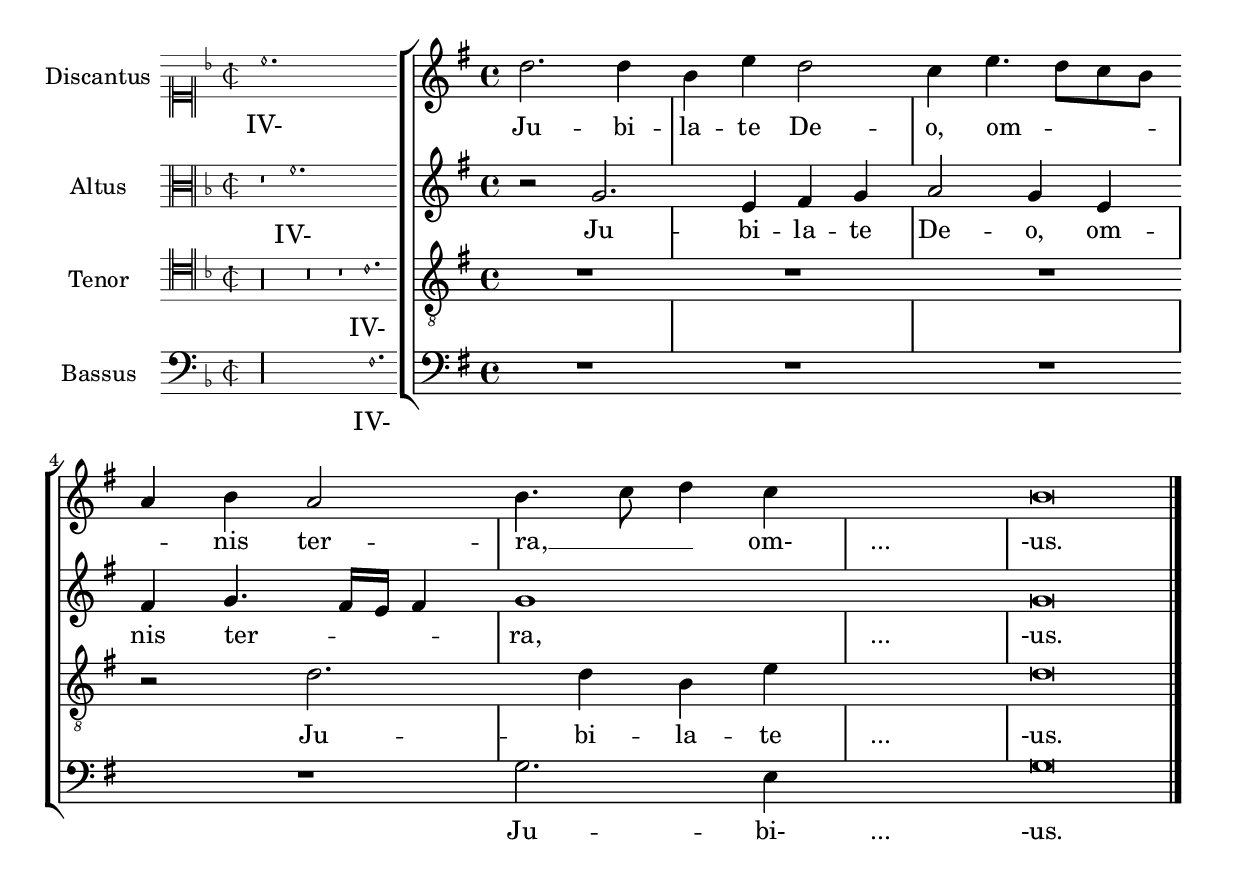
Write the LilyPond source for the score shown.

\version "2.17.30"

\header {
  lsrtags = "staff-notation, ancient-notation, really-cool"
  texidoc = "
Incipits can be added using the instrument name grob, but keeping
separate the instrument name definition and the incipit definition.
"
  doctitle = "Incipit"
}

incipit =
#(define-music-function (parser location incipit-music) (ly:music?)
  #{
    \once \override Staff.InstrumentName.self-alignment-X = #RIGHT
    \once \override Staff.InstrumentName.self-alignment-Y = ##f
    \once \override Staff.InstrumentName.padding = #0.3
    \once \override Staff.InstrumentName.stencil =
      #(lambda (grob)
	 (let* ((instrument-name (ly:grob-property grob 'long-text)))
	   (set! (ly:grob-property grob 'long-text)
		 #{ \markup
		      \score
		         {
			   { \context MensuralStaff \with {
	                        instrumentName = #instrument-name
	                     } $incipit-music
			   }
	                   \layout { $(ly:grob-layout grob)
			             line-width = \indent
		                     indent =
				% primitive-eval is probably easiest for
				% escaping lexical closure and evaluating
				% everything respective to (current-module).
	                             #(primitive-eval
                                       '(or (false-if-exception (- indent incipit-width))
					    (* 0.5 indent)))
			             ragged-right = ##f
			             ragged-last = ##f
			             system-count = #1 }
			 }
		  #})
           (system-start-text::print grob)))
  #})

%%%%%%%%%%%%%%%%%%%%%%%%%

global = {
  \set Score.skipBars = ##t
  \key g \major
  \time 4/4

  % the actual music
  \skip 1*8

  % let finis bar go through all staves
  \override Staff.BarLine.transparent = ##f

  % finis bar
  \bar "|."
}

discantusIncipit = <<
  \new MensuralVoice = "discantusIncipit" <<
    \repeat unfold 9 { s1 \noBreak }
    {
      \clef "neomensural-c1"
      \key f \major
      \time 2/2
      c''1.
    }
  >>
  \new Lyrics \lyricsto discantusIncipit { IV- }
>>

discantusNotes = {
  \transpose c' c'' {
    \clef "treble"
    d'2. d'4 |
    b e' d'2 |
    c'4 e'4.( d'8 c' b |
    a4) b a2 |
    b4.( c'8 d'4) c'4 |
    \once \hide NoteHead
    c'1 |
    b\breve |
  }
}

discantusLyrics = \lyricmode {
  Ju -- bi -- |
  la -- te De -- |
  o, om --
  nis ter -- |
  ra, __ om- |
  "..." |
  -us. |
}

altusIncipit = <<
  \new MensuralVoice = "altusIncipit" <<
    \repeat unfold 9 { s1 \noBreak }
    {
      \clef "neomensural-c3"
      \key f \major
      \time 2/2
      r1 f'1.
    }
  >>
  \new Lyrics \lyricsto altusIncipit { IV- }
>>

altusNotes = {
  \transpose c' c'' {
    \clef "treble"
    % two measures
    r2 g2. e4 fis g |
    a2 g4 e |
    fis g4.( fis16 e fis4) |
    g1 |
    \once \hide NoteHead
    g1 |
    g\breve |
  }
}

altusLyrics = \lyricmode {
  % two measures
  Ju -- bi -- la -- te |
  De -- o, om -- |
  nis ter -- ra, |
  "..." |
  -us. |
}

tenorIncipit = <<
  \new MensuralVoice = "tenorIncipit" <<
    \repeat unfold 9 { s1 \noBreak }
    {
      \clef "neomensural-c4"
      \key f \major
      \time 2/2
      r\longa
      r\breve
      r1 c'1.
    }
  >>
  \new Lyrics \lyricsto tenorIncipit { IV- }
>>

tenorNotes = {
  \transpose c' c' {
    \clef "treble_8"
    R1 |
    R1 |
    R1 |
    % two measures
    r2 d'2. d'4 b e' |
    \once \hide NoteHead
    e'1 |
    d'\breve |
  }
}

tenorLyrics = \lyricmode {
  % two measures
  Ju -- bi -- la -- te |
  "..." |
  -us.
}

bassusIncipit = <<
  \new MensuralVoice = "bassusIncipit" <<
    \repeat unfold 9 { s1 \noBreak }
    {
      \clef "bass"
      \key f \major
      \time 2/2
      %% incipit
      r\maxima
      f1.
    }
  >>
  \new Lyrics \lyricsto bassusIncipit { IV- }
>>

bassusNotes = {
  \transpose c' c' {
    \clef "bass"
    R1 |
    R1 |
    R1 |
    R1 |
    g2. e4 |
    \once \hide NoteHead
    e1 |
    g\breve |
  }
}

bassusLyrics = \lyricmode {
  Ju -- bi- |
  "..." |
  -us.
}

\score {
  <<
    \new StaffGroup = choirStaff <<
      \new Voice = "discantusNotes" <<
        \global
        \set Staff.instrumentName = #"Discantus"
        \incipit \discantusIncipit
        \discantusNotes
      >>
      \new Lyrics = "discantusLyrics" \lyricsto discantusNotes { \discantusLyrics }
      \new Voice = "altusNotes" <<
        \global
        \set Staff.instrumentName = #"Altus"
        \incipit \altusIncipit
        \altusNotes
      >>
      \new Lyrics = "altusLyrics" \lyricsto altusNotes { \altusLyrics }
      \new Voice = "tenorNotes" <<
        \global
        \set Staff.instrumentName = #"Tenor"
        \incipit \tenorIncipit
        \tenorNotes
      >>
      \new Lyrics = "tenorLyrics" \lyricsto tenorNotes { \tenorLyrics }
      \new Voice = "bassusNotes" <<
        \global
        \set Staff.instrumentName = #"Bassus"
        \incipit \bassusIncipit
        \bassusNotes
      >>
      \new Lyrics = "bassusLyrics" \lyricsto bassusNotes { \bassusLyrics }
    >>
  >>
  \layout {
    \context {
      \Score
      %% no bar lines in staves or lyrics
      \hide BarLine
    }
    %% the next two instructions keep the lyrics between the bar lines
    \context {
      \Lyrics
      \consists "Bar_engraver"
      \consists "Separating_line_group_engraver"
    }
    \context {
      \Voice
      %% no slurs
      \hide Slur
      %% Comment in the below "\remove" command to allow line
      %% breaking also at those bar lines where a note overlaps
      %% into the next measure.  The command is commented out in this
      %% short example score, but especially for large scores, you
      %% will typically yield better line breaking and thus improve
      %% overall spacing if you comment in the following command.
      %%\remove "Forbid_line_break_engraver"
    }
    indent = 6\cm
    incipit-width = 4\cm
  }
}
